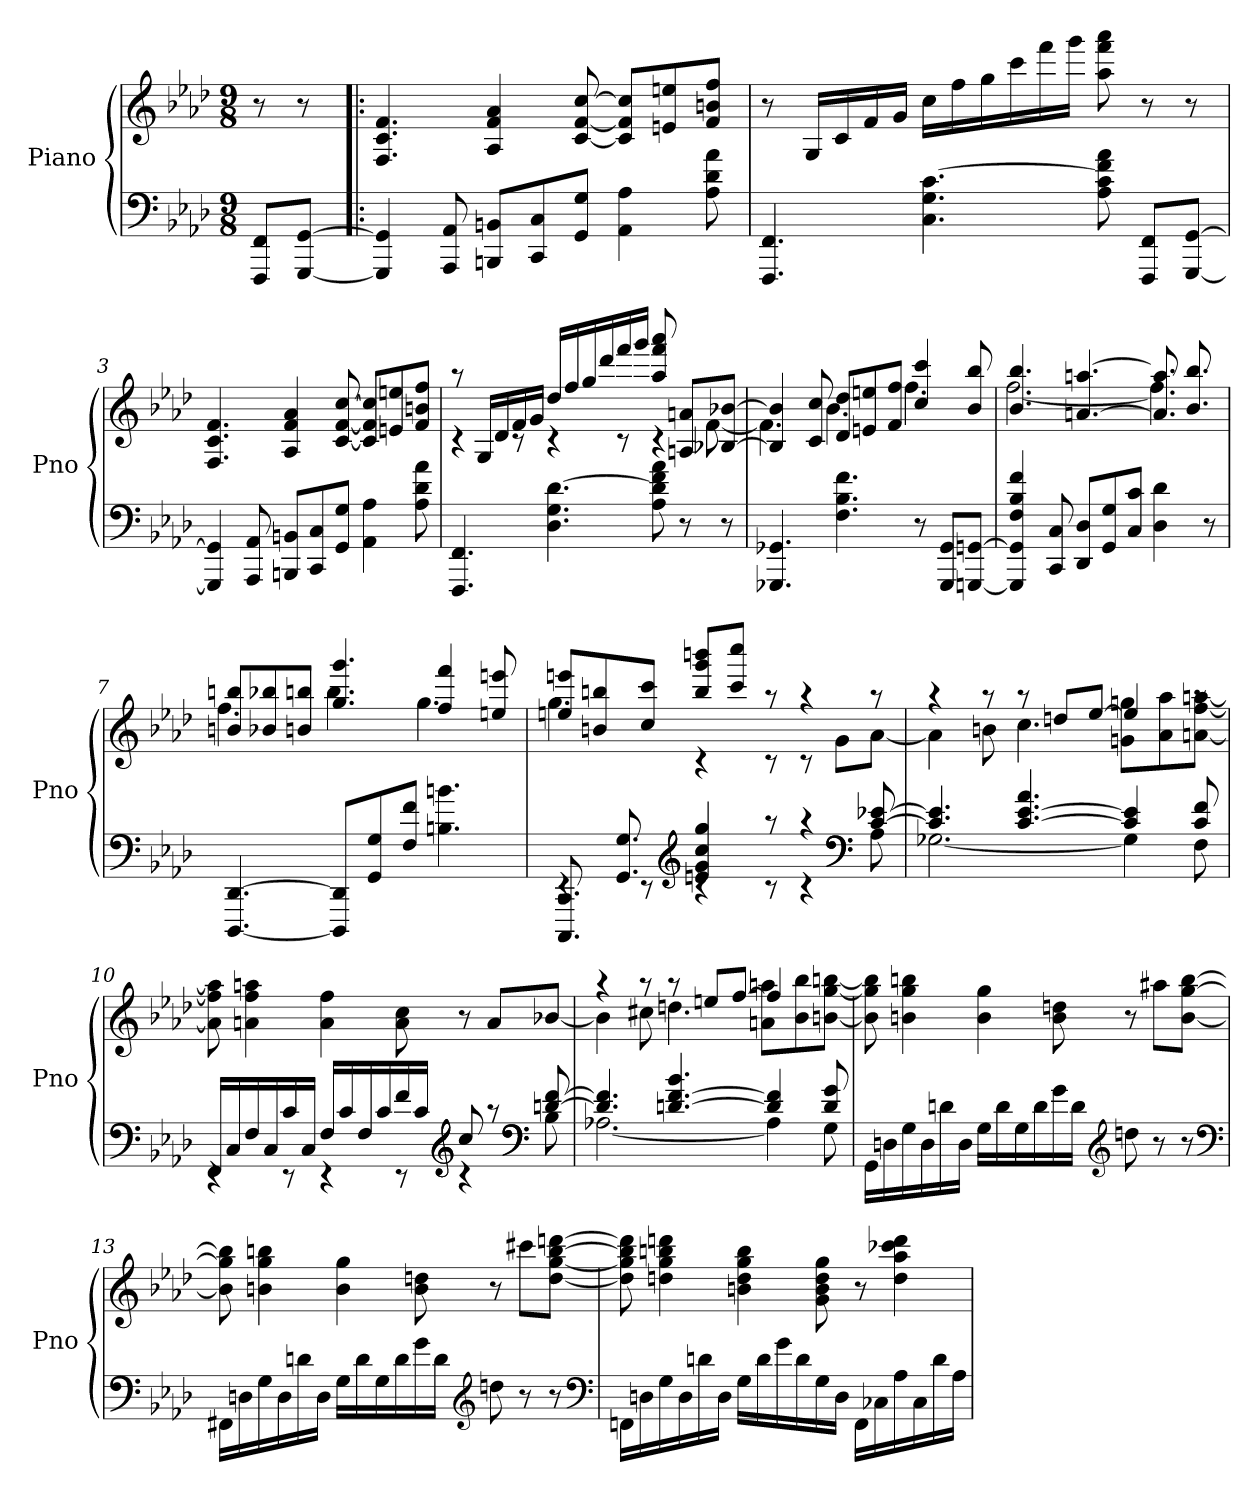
**kern	**kern
*part1	*part1
*staff2	*staff1
*I"Piano	*
*I'Pno	*
*clefF4	*clefG2
*k[b-e-a-d-]	*k[b-e-a-d-]
*f:	*f:
*M9/8	*M9/8
=	=
8FFF 8FFL	8r
[8GGG [8GGJ	8r
=1!|:	=1!|:
4GGG] 4GG]	4.F 4.c 4.f
8AAA- 8AA-	.
8BBBn 8BBnL	4A- 4f 4a-
8CC 8C	.
8GG 8GJ	[8c [8f [8cc
4AA- 4A-	8c] 8f] 8cc]L
.	8en 8een
8A- 8d- 8a-	8f 8bn 8ffJ
=2	=2
4.FFF 4.FF	8r
.	16GLL
.	16c
.	16f
.	16gJJ
4.C 4.G [4.c	16ccLL
.	16ff
.	16gg
.	16ccc
.	16fff
.	16gggJJ
8A- 8c] 8f 8a-	8aa- 8fff 8aaa-
8FFF 8FFL	8r
[8GGG [8GGJ	8r
=3	=3
4GGG] 4GG]	4.F 4.c 4.f
8AAA- 8AA-	.
8BBBn 8BBnL	4A- 4f 4a-
8CC 8C	.
8GG 8GJ	[8c [8f [8cc
4AA- 4A-	8c] 8f] 8cc]L
.	8en 8een
8A- 8d- 8a-	8f 8bn 8ffJ
=4	=4
*	*^
4.FFF 4.FF	8raa	4rc
.	16GLL	.
.	16d-	.
.	16f	8rc
.	16gJJ	.
4.D- 4.G [4.d-	16dd-LL	4rc
.	16ff	.
.	16gg	.
.	16ddd-	.
.	16fff	8rc
.	16gggJJ	.
8A- 8d-] 8f 8a-	8aa- 8fff 8aaa-	4rc
8r	8An 8anL	.
8r	[8B-X [8b-XJ	[8f
=5	=5	=5
4.GGG-X 4.GG-X	4B-] 4b-]	4.f]
.	8c 8cc	.
4.F 4.B- 4.f	8d- 8dd-L	4.b-
.	8en 8een	.
.	8f 8ffJ	.
8r	4cc 4ccc	4.ff
8GGG- 8GG-L	.	.
[8GGGn [8GGnJ	8b- 8bb-	.
=6	=6	=6
4GGG] 4GG] 4F 4B- 4f	4.b- 4.bb-	[2.ff
8CC 8C	.	.
8DD- 8D-L	[4.an [4.aan	.
8GG 8G	.	.
8C 8cJ	.	.
4D- 4d-	8.a] 8.aa]	4.ff]
.	8.b- 8.bb-	.
8r	.	.
=7	=7	=7
[4.DDD- [4.DD-	8bn 8bbnL	4.ff
.	8b-X 8bb-X	.
.	8bn 8bbnJ	.
8DDD-] 8DD-]L	4.gg 4.ggg	4.bb
8GG 8G	.	.
8F 8fJ	.	.
4.Bn 4.bn	4ff 4fff	4.gg
.	8een 8eeen	.
=8	=8	=8
*^	*	*
8.CCC 8.CC	4rEE	8een 8eeenL	4.gg
.	.	8bn 8bbn	.
8.GG 8.G	.	.	.
.	8rEE	8cc 8cccJ	.
*clefG2	*	*	*
4en 4g 4cc 4gg	4rc	8bb 8ggg 8bbbnL	4rc
.	.	8ccc 8ccccJ	.
8raa	8rc	8raa	8rc
4raa	4rc	4raa	8rc
.	.	.	8gL
*clefF4	*	*	*
[8c [8e-X	8A-	8raa	[8a-J
=9	=9	=9	=9
4.c] 4.e-]	[2.G-X	4raa	4a-]
.	.	8raa	8bn
[4.c [4.e- 4.a-	.	8raa	4.cc
.	.	8ddnL	.
.	.	[8ee-J	.
4c] 4e-]	4G-]	4ee-]	8gn 8ggnL
.	.	.	8a- 8aa-
8c 8f	8F	8raa	[8an [8ff [8aanJ
*	*	*v	*v
=10	=10	=10
16FFLL	4rEE	8a] 8ff] 8aa]
16C	.	.
16F	.	4an 4ff 4aan
16C	.	.
16c	8rEE	.
16CJJ	.	.
16FLL	4rEE	4a 4ff
16c	.	.
16F	.	.
16c	.	.
16f	8rEE	8a 8cc
16cJJ	.	.
*clefG2	*	*
8cc	4rc	8r
8raa	.	8aL
*clefF4	*	*
[8dn [8f	8B-	[8b-XJ
=11	=11	=11
*	*	*^
4.d] 4.f]	[2.A-X	4raa	4b-]
.	.	8raa	8cc#X
[4.dn [4.f 4.b-	.	8raa	4.ddn
.	.	8eenL	.
.	.	[8ffJ	.
4d] 4f]	4A-]	4ff]	8an 8aanL
.	.	.	8b- 8bb-
8d 8g	8G	8raa	[8bn [8gg [8bbnJ
*v	*v	*	*
*	*v	*v
=12	=12
16GGLL	8b] 8gg] 8bb]
16Dn	.
16G	4bn 4gg 4bbn
16D	.
16dn	.
16DJJ	.
16GLL	4b 4gg
16d	.
16G	.
16d	.
16g	8b 8ddn
16dJJ	.
*clefG2	*
8ddn	8r
8r	8aa#XL
8r	[8b [8gg [8bbJ
*clefF4	*
=13	=13
16FF#XLL	8b] 8gg] 8bb]
16Dn	.
16G	4bn 4gg 4bbn
16D	.
16dn	.
16DJJ	.
16GLL	4b 4gg
16d	.
16G	.
16d	.
16g	8b 8ddn
16dJJ	.
*clefG2	*
8ddn	8r
8r	8ccc#XL
8r	[8dd [8gg [8bb [8dddnJ
*clefF4	*
=14	=14
16FFnLL	8dd] 8gg] 8bb] 8ddd]
16Dn	.
16G	4ddn 4gg 4bbn 4dddn
16D	.
16dn	.
16DJJ	.
16GLL	4bn 4dd 4gg 4bb
16d	.
16g	.
16d	.
16G	8g 8b 8dd 8gg
16DJJ	.
16FFLL	8r
16C-X	.
16A-	4dd 4aa- 4ccc-X 4ddd
16C-	.
16d	.
16A-JJ	.
=	=
*-	*-
